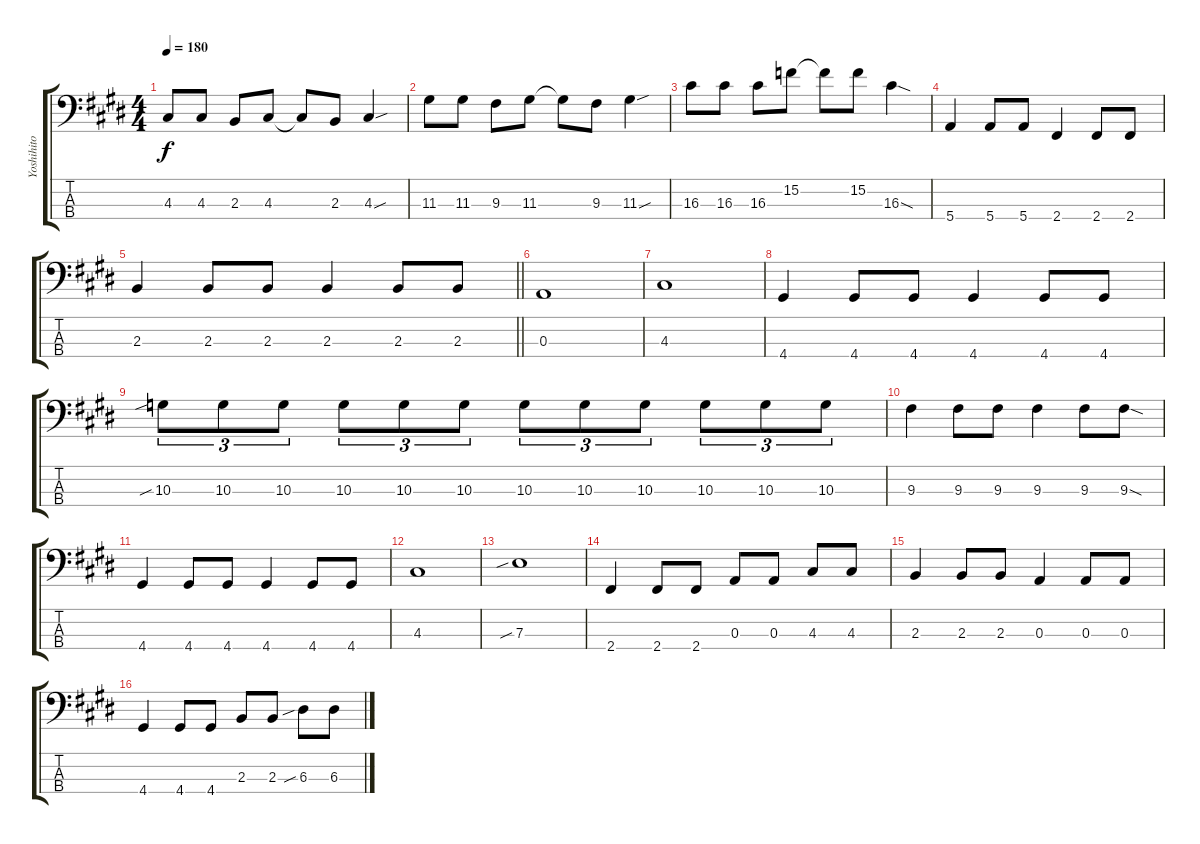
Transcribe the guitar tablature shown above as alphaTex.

\track ("Yoshihito Onda" "Yoshihito ") {instrument electricbasspick}
\staff {score tabs}
\tuning (G2 D2 A1 E1) {hide}
\ts (4 4)
\tempo 180
\clef f4
\ks e
4.3.8{dy f} 4.3.8 2.3.8 4.3.8 4.3{t}.8 2.3.8 4.3{sou}.4 |
11.3.8 11.3.8 9.3.8 11.3.8 11.3{t}.8 9.3.8 11.3{sou}.4 |
16.3.8 16.3.8 16.3.8 15.2.8 15.2{t}.8 15.2.8 16.3{sod}.4 |
5.4.4 5.4.8 5.4.8 2.4.4 2.4.8 2.4.8 |
\barLineRight lightlight
2.3.4 2.3.8 2.3.8 2.3.4 2.3.8 2.3.8 |
0.3.1 |
4.3.1 |
4.4.4 4.4.8 4.4.8 4.4.4 4.4.8 4.4.8 |
10.3{sib}.8{tu (3 2)} 10.3.8{tu (3 2)} 10.3.8{tu (3 2)} 10.3.8{tu (3 2)} 10.3.8{tu (3 2)} 10.3.8{tu (3 2)} 10.3.8{tu (3 2)} 10.3.8{tu (3 2)} 10.3.8{tu (3 2)} 10.3.8{tu (3 2)} 10.3.8{tu (3 2)} 10.3.8{tu (3 2)} |
9.3.4 9.3.8 9.3.8 9.3.4 9.3.8 9.3{sod}.8 |
4.4.4 4.4.8 4.4.8 4.4.4 4.4.8 4.4.8 |
4.3.1 |
7.3{sib}.1 |
2.4.4 2.4.8 2.4.8 0.3.8 0.3.8 4.3.8 4.3.8 |
2.3.4 2.3.8 2.3.8 0.3.4 0.3.8 0.3.8 |
4.4.4 4.4.8 4.4.8 2.3.8 2.3.8 6.3{sib}.8 6.3.8
